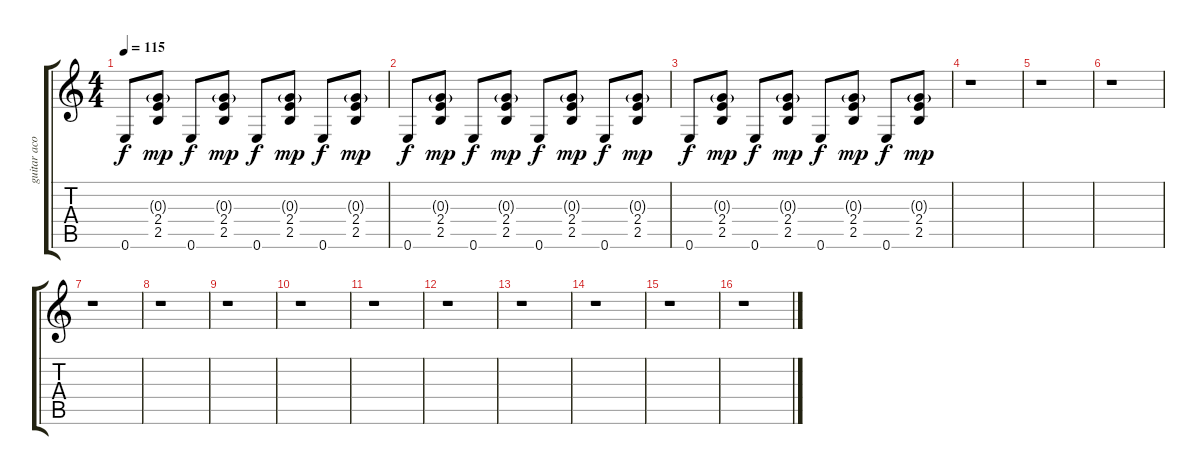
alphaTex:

\track ("guitar acoustic" "guitar aco") {instrument acousticguitarsteel}
\staff {score tabs}
\tuning (E4 B3 G3 D3 A2 E2) {hide}
\ts (4 4)
\tempo 115
\clef g2
\ks c
0.6.8{dy f} (0.3{g} 2.4 2.5).8{dy mp} 0.6.8{dy f} (0.3{g} 2.4 2.5).8{dy mp} 0.6.8{dy f} (0.3{g} 2.4 2.5).8{dy mp} 0.6.8{dy f} (0.3{g} 2.4 2.5).8{dy mp} |
0.6.8{dy f} (0.3{g} 2.4 2.5).8{dy mp} 0.6.8{dy f} (0.3{g} 2.4 2.5).8{dy mp} 0.6.8{dy f} (0.3{g} 2.4 2.5).8{dy mp} 0.6.8{dy f} (0.3{g} 2.4 2.5).8{dy mp} |
0.6.8{dy f} (0.3{g} 2.4 2.5).8{dy mp} 0.6.8{dy f} (0.3{g} 2.4 2.5).8{dy mp} 0.6.8{dy f} (0.3{g} 2.4 2.5).8{dy mp} 0.6.8{dy f} (0.3{g} 2.4 2.5).8{dy mp} |
r.1 |
r.1 |
r.1 |
r.1 |
r.1 |
r.1 |
r.1 |
r.1 |
r.1 |
r.1 |
r.1 |
r.1 |
r.1
